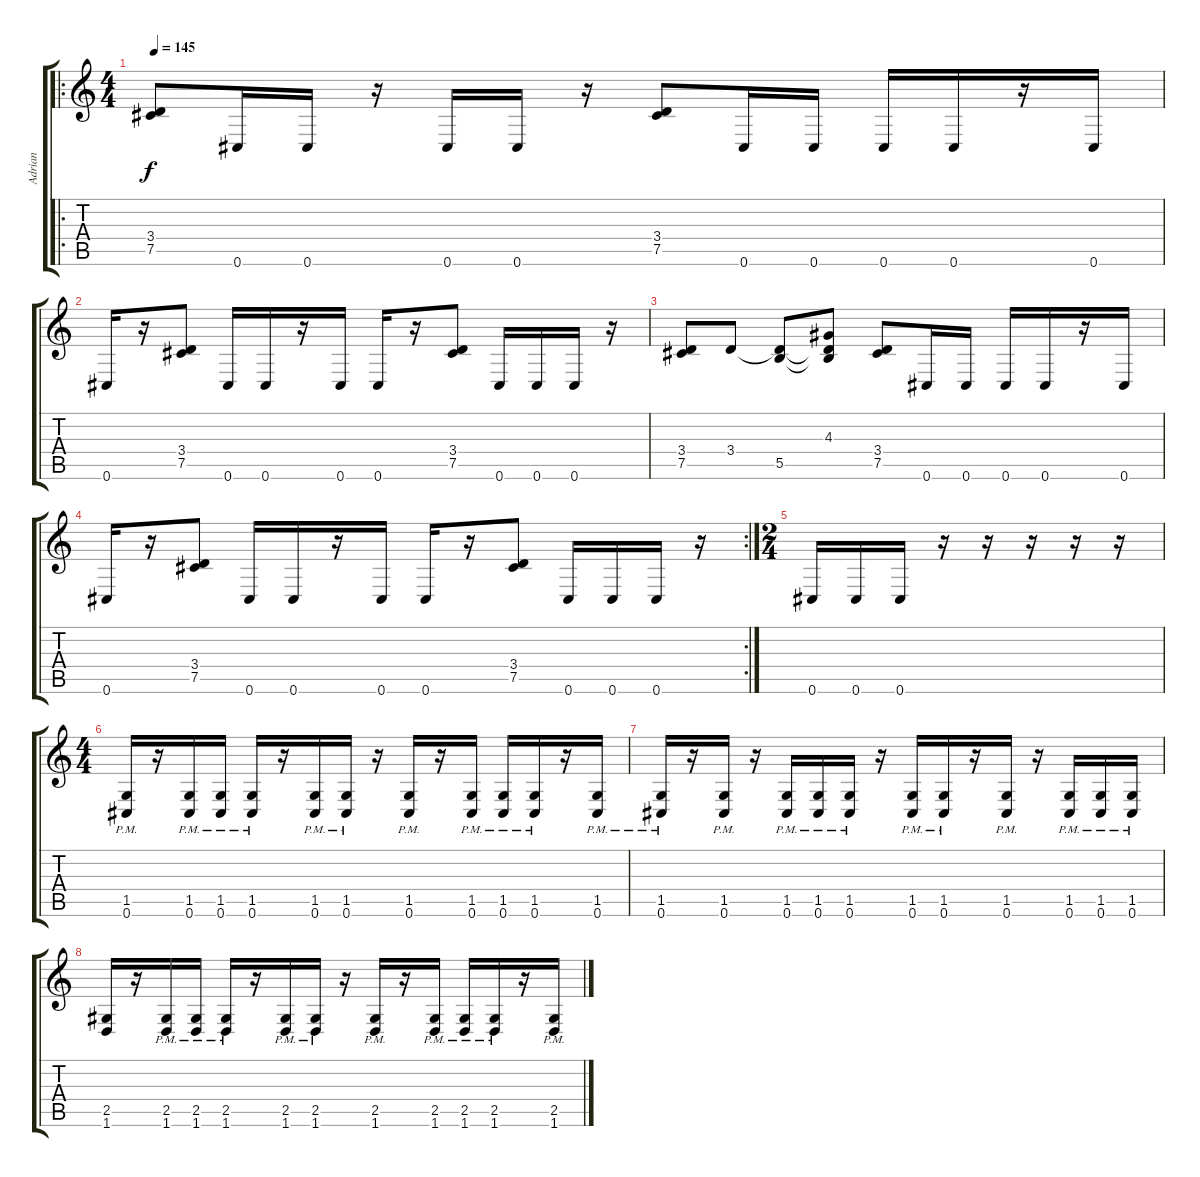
\track ("Adrian" "Adrian") {instrument distortionguitar}
\staff {score tabs}
\tuning (Db4 Ab3 E3 B2 Gb2 Db2) {hide}
\ro
\ts (4 4)
\tempo 145
\clef g2
\ks c
(3.4 7.5).8{dy f} 0.6.16 0.6.16 r.16 0.6.16 0.6.16 r.16 (3.4 7.5).8 0.6.16 0.6.16 0.6.16 0.6.16 r.16 0.6.16 |
0.6.16 r.16 (3.4 7.5).8 0.6.16 0.6.16 r.16 0.6.16 0.6.16 r.16 (3.4 7.5).8 0.6.16 0.6.16 0.6.16 r.16 |
(3.4 7.5).8 3.4.8 (3.4{t} 5.5).8 (4.3 3.4{t} 5.5{t}).8 (3.4 7.5).8 0.6.16 0.6.16 0.6.16 0.6.16 r.16 0.6.16 |
\rc 2
0.6.16 r.16 (3.4 7.5).8 0.6.16 0.6.16 r.16 0.6.16 0.6.16 r.16 (3.4 7.5).8 0.6.16 0.6.16 0.6.16 r.16 |
\ts (2 4)
0.6.16 0.6.16 0.6.16 r.16 r.16 r.16 r.16 r.16 |
\ts (4 4)
(1.5 0.6{pm}).16 r.16 (1.5 0.6{pm}).16 (1.5 0.6{pm}).16 (1.5 0.6{pm}).16 r.16 (1.5 0.6{pm}).16 (1.5 0.6{pm}).16 r.16 (1.5 0.6{pm}).16 r.16 (1.5 0.6{pm}).16 (1.5 0.6{pm}).16 (1.5 0.6{pm}).16 r.16 (1.5 0.6{pm}).16 |
(1.5 0.6{pm}).16 r.16 (1.5 0.6{pm}).16 r.16 (1.5 0.6{pm}).16 (1.5 0.6{pm}).16 (1.5 0.6{pm}).16 r.16 (1.5 0.6{pm}).16 (1.5 0.6{pm}).16 r.16 (1.5 0.6{pm}).16 r.16 (1.5 0.6{pm}).16 (1.5 0.6{pm}).16 (1.5 0.6{pm}).16 |
(2.5 1.6).16 r.16 (2.5 1.6{pm}).16 (2.5 1.6{pm}).16 (2.5 1.6{pm}).16 r.16 (2.5 1.6{pm}).16 (2.5 1.6{pm}).16 r.16 (2.5 1.6{pm}).16 r.16 (2.5 1.6{pm}).16 (2.5 1.6{pm}).16 (2.5 1.6{pm}).16 r.16 (2.5 1.6{pm}).16
